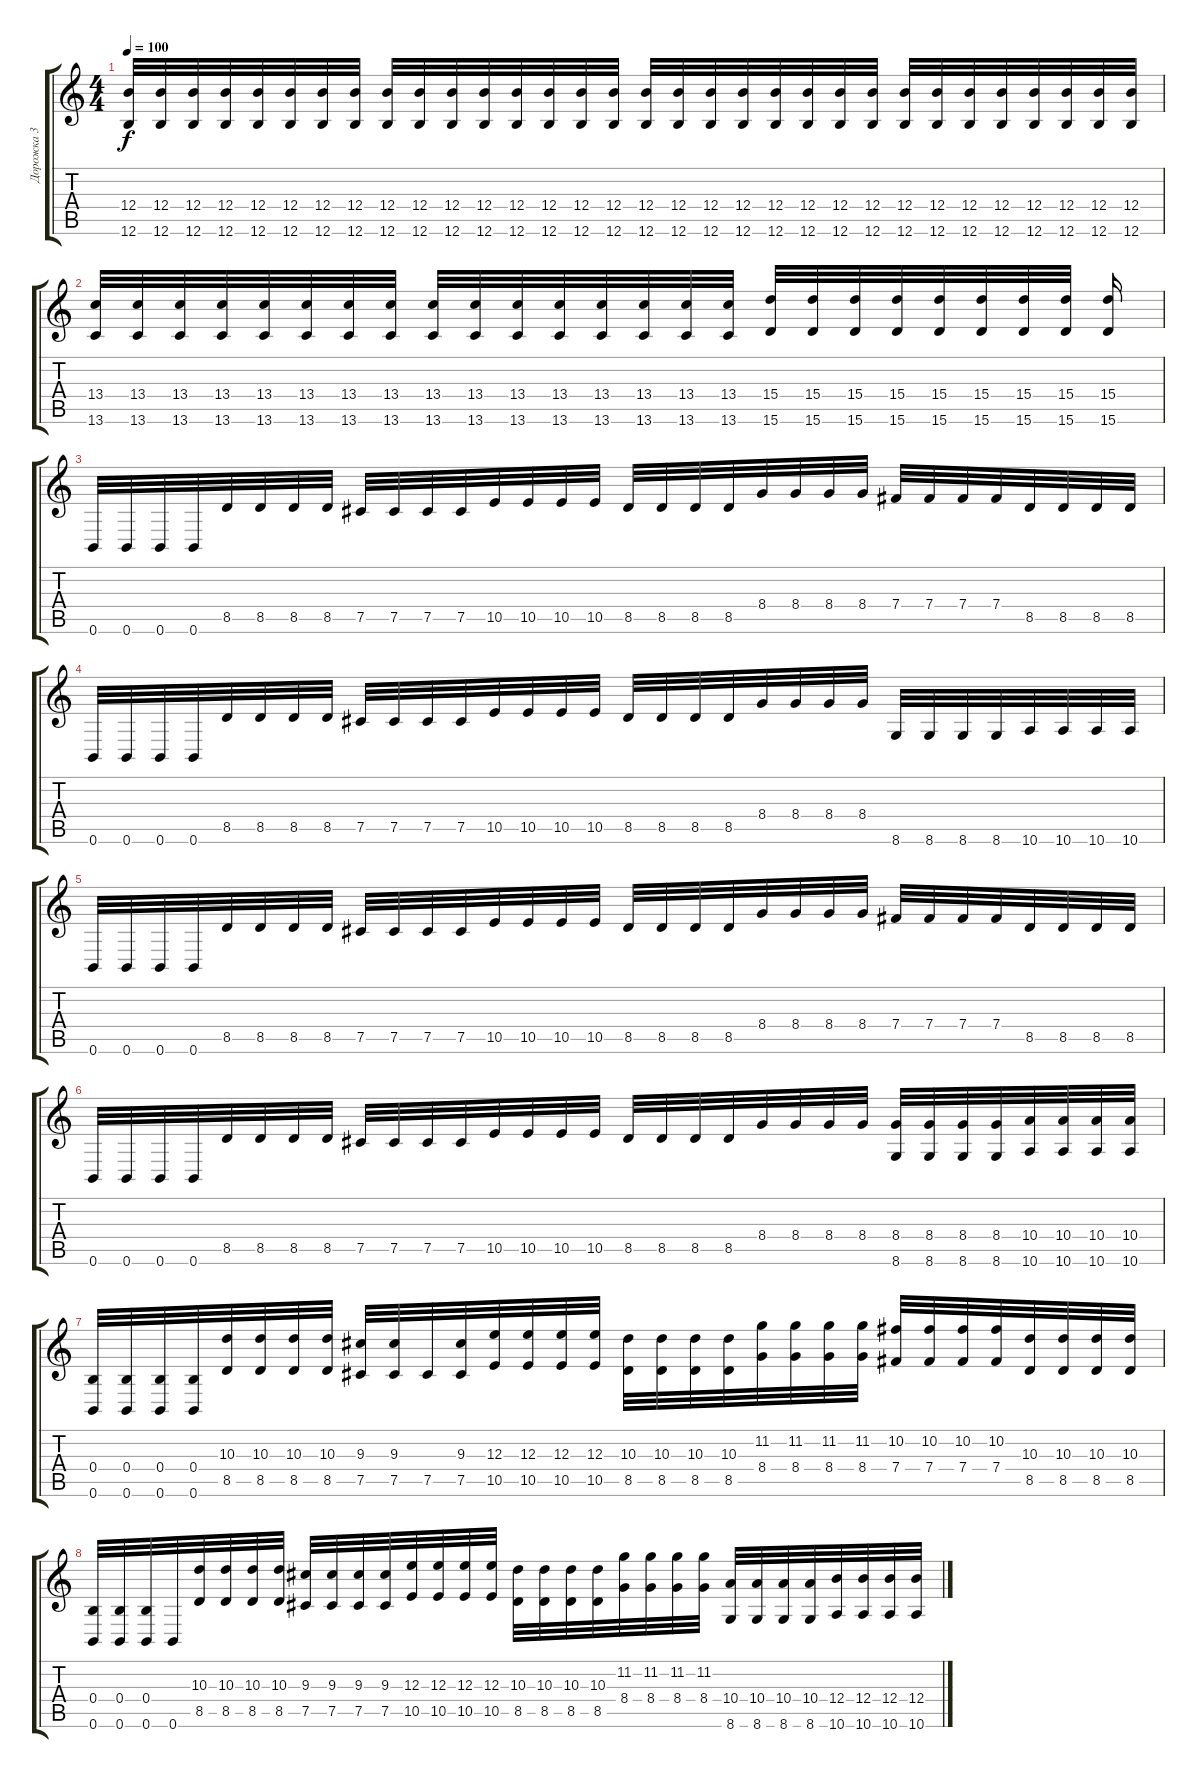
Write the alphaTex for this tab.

\track ("Дорожка 3" "Дорожка 3") {instrument overdrivenguitar}
\staff {score tabs}
\tuning (Db4 Ab3 E3 B2 Gb2 B1) {hide}
\ts (4 4)
\tempo 100
\clef g2
\ks c
(12.4 12.6).32{dy f} (12.4 12.6).32 (12.4 12.6).32 (12.4 12.6).32 (12.4 12.6).32 (12.4 12.6).32 (12.4 12.6).32 (12.4 12.6).32 (12.4 12.6).32 (12.4 12.6).32 (12.4 12.6).32 (12.4 12.6).32 (12.4 12.6).32 (12.4 12.6).32 (12.4 12.6).32 (12.4 12.6).32 (12.4 12.6).32 (12.4 12.6).32 (12.4 12.6).32 (12.4 12.6).32 (12.4 12.6).32 (12.4 12.6).32 (12.4 12.6).32 (12.4 12.6).32 (12.4 12.6).32 (12.4 12.6).32 (12.4 12.6).32 (12.4 12.6).32 (12.4 12.6).32 (12.4 12.6).32 (12.4 12.6).32 (12.4 12.6).32 |
(13.4 13.6).32 (13.4 13.6).32 (13.4 13.6).32 (13.4 13.6).32 (13.4 13.6).32 (13.4 13.6).32 (13.4 13.6).32 (13.4 13.6).32 (13.4 13.6).32 (13.4 13.6).32 (13.4 13.6).32 (13.4 13.6).32 (13.4 13.6).32 (13.4 13.6).32 (13.4 13.6).32 (13.4 13.6).32 (15.4 15.6).32 (15.4 15.6).32 (15.4 15.6).32 (15.4 15.6).32 (15.4 15.6).32 (15.4 15.6).32 (15.4 15.6).32 (15.4 15.6).32 (15.4 15.6).16 |
0.6.32 0.6.32 0.6.32 0.6.32 8.5.32 8.5.32 8.5.32 8.5.32 7.5.32 7.5.32 7.5.32 7.5.32 10.5.32 10.5.32 10.5.32 10.5.32 8.5.32 8.5.32 8.5.32 8.5.32 8.4.32 8.4.32 8.4.32 8.4.32 7.4.32 7.4.32 7.4.32 7.4.32 8.5.32 8.5.32 8.5.32 8.5.32 |
0.6.32 0.6.32 0.6.32 0.6.32 8.5.32 8.5.32 8.5.32 8.5.32 7.5.32 7.5.32 7.5.32 7.5.32 10.5.32 10.5.32 10.5.32 10.5.32 8.5.32 8.5.32 8.5.32 8.5.32 8.4.32 8.4.32 8.4.32 8.4.32 8.6.32 8.6.32 8.6.32 8.6.32 10.6.32 10.6.32 10.6.32 10.6.32 |
0.6.32 0.6.32 0.6.32 0.6.32 8.5.32 8.5.32 8.5.32 8.5.32 7.5.32 7.5.32 7.5.32 7.5.32 10.5.32 10.5.32 10.5.32 10.5.32 8.5.32 8.5.32 8.5.32 8.5.32 8.4.32 8.4.32 8.4.32 8.4.32 7.4.32 7.4.32 7.4.32 7.4.32 8.5.32 8.5.32 8.5.32 8.5.32 |
0.6.32 0.6.32 0.6.32 0.6.32 8.5.32 8.5.32 8.5.32 8.5.32 7.5.32 7.5.32 7.5.32 7.5.32 10.5.32 10.5.32 10.5.32 10.5.32 8.5.32 8.5.32 8.5.32 8.5.32 8.4.32 8.4.32 8.4.32 8.4.32 (8.4 8.6).32 (8.4 8.6).32 (8.4 8.6).32 (8.4 8.6).32 (10.4 10.6).32 (10.4 10.6).32 (10.4 10.6).32 (10.4 10.6).32 |
(0.4 0.6).32 (0.4 0.6).32 (0.4 0.6).32 (0.4 0.6).32 (10.3 8.5).32 (10.3 8.5).32 (10.3 8.5).32 (10.3 8.5).32 (9.3 7.5).32 (9.3 7.5).32 7.5.32 (9.3 7.5).32 (12.3 10.5).32 (12.3 10.5).32 (12.3 10.5).32 (12.3 10.5).32 (10.3 8.5).32 (10.3 8.5).32 (10.3 8.5).32 (10.3 8.5).32 (11.2 8.4).32 (11.2 8.4).32 (11.2 8.4).32 (11.2 8.4).32 (10.2 7.4).32 (10.2 7.4).32 (10.2 7.4).32 (10.2 7.4).32 (10.3 8.5).32 (10.3 8.5).32 (10.3 8.5).32 (10.3 8.5).32 |
(0.4 0.6).32 (0.4 0.6).32 (0.4 0.6).32 0.6.32 (10.3 8.5).32 (10.3 8.5).32 (10.3 8.5).32 (10.3 8.5).32 (9.3 7.5).32 (9.3 7.5).32 (9.3 7.5).32 (9.3 7.5).32 (12.3 10.5).32 (12.3 10.5).32 (12.3 10.5).32 (12.3 10.5).32 (10.3 8.5).32 (10.3 8.5).32 (10.3 8.5).32 (10.3 8.5).32 (11.2 8.4).32 (11.2 8.4).32 (11.2 8.4).32 (11.2 8.4).32 (10.4 8.6).32 (10.4 8.6).32 (10.4 8.6).32 (10.4 8.6).32 (12.4 10.6).32 (12.4 10.6).32 (12.4 10.6).32 (12.4 10.6).32
